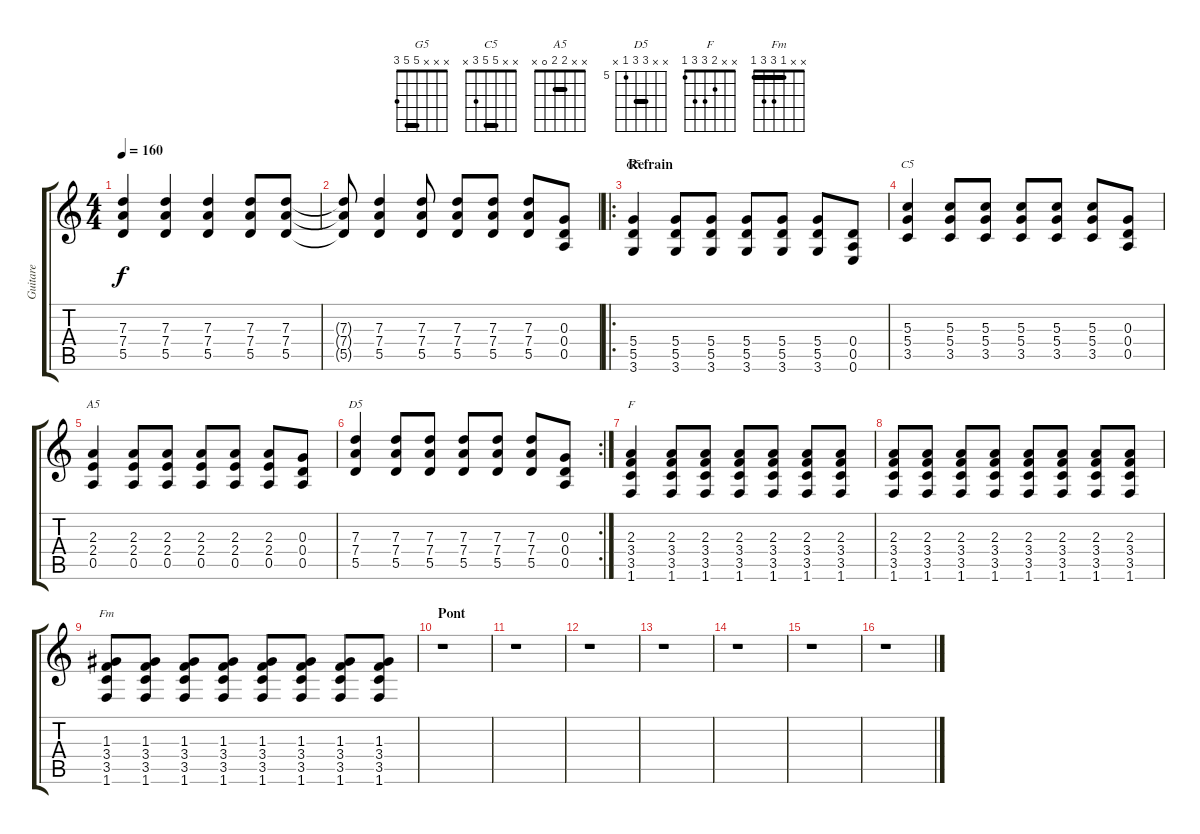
\track ("Guitare" "Guitare") {instrument electricguitarclean}
\staff {score tabs}
\tuning (E4 B3 G3 D3 A2 E2) {hide}
\chord ("G5" x x x 5 5 3) {barre 5}
\chord ("C5" x x 5 5 3 x) {barre 5}
\chord ("A5" x x 2 2 0 x) {barre 2}
\chord ("D5" x x 7 7 5 x) {firstfret 5 barre 7}
\chord ("F" x x 2 3 3 1)
\chord ("Fm" x x 1 3 3 1) {barre 1}
\ts (4 4)
\tempo 160
\clef g2
\ks c
(7.3 7.4 5.5).4{dy f} (7.3 7.4 5.5).4 (7.3 7.4 5.5).4 (7.3 7.4 5.5).8 (7.3 7.4 5.5).8 |
(7.3{t} 7.4{t} 5.5{t}).8 (7.3 7.4 5.5).4 (7.3 7.4 5.5).8 (7.3 7.4 5.5).8 (7.3 7.4 5.5).8 (7.3 7.4 5.5).8 (0.3 0.4 0.5).8 |
\ro
\section ("" "Refrain")
(5.4 5.5 3.6).4{ch "G5"} (5.4 5.5 3.6).8 (5.4 5.5 3.6).8 (5.4 5.5 3.6).8 (5.4 5.5 3.6).8 (5.4 5.5 3.6).8 (0.4 0.5 0.6).8 |
(5.3 5.4 3.5).4{ch "C5"} (5.3 5.4 3.5).8 (5.3 5.4 3.5).8 (5.3 5.4 3.5).8 (5.3 5.4 3.5).8 (5.3 5.4 3.5).8 (0.3 0.4 0.5).8 |
(2.3 2.4 0.5).4{ch "A5"} (2.3 2.4 0.5).8 (2.3 2.4 0.5).8 (2.3 2.4 0.5).8 (2.3 2.4 0.5).8 (2.3 2.4 0.5).8 (0.3 0.4 0.5).8 |
\rc 2
(7.3 7.4 5.5).4{ch "D5"} (7.3 7.4 5.5).8 (7.3 7.4 5.5).8 (7.3 7.4 5.5).8 (7.3 7.4 5.5).8 (7.3 7.4 5.5).8 (0.3 0.4 0.5).8 |
(2.3 3.4 3.5 1.6).4{ch "F"} (2.3 3.4 3.5 1.6).8 (2.3 3.4 3.5 1.6).8 (2.3 3.4 3.5 1.6).8 (2.3 3.4 3.5 1.6).8 (2.3 3.4 3.5 1.6).8 (2.3 3.4 3.5 1.6).8 |
(2.3 3.4 3.5 1.6).8 (2.3 3.4 3.5 1.6).8 (2.3 3.4 3.5 1.6).8 (2.3 3.4 3.5 1.6).8 (2.3 3.4 3.5 1.6).8 (2.3 3.4 3.5 1.6).8 (2.3 3.4 3.5 1.6).8 (2.3 3.4 3.5 1.6).8 |
(1.3 3.4 3.5 1.6).8{ch "Fm"} (1.3 3.4 3.5 1.6).8 (1.3 3.4 3.5 1.6).8 (1.3 3.4 3.5 1.6).8 (1.3 3.4 3.5 1.6).8 (1.3 3.4 3.5 1.6).8 (1.3 3.4 3.5 1.6).8 (1.3 3.4 3.5 1.6).8 |
\section ("" "Pont")
r.1 |
r.1 |
r.1 |
r.1 |
r.1 |
r.1 |
r.1
